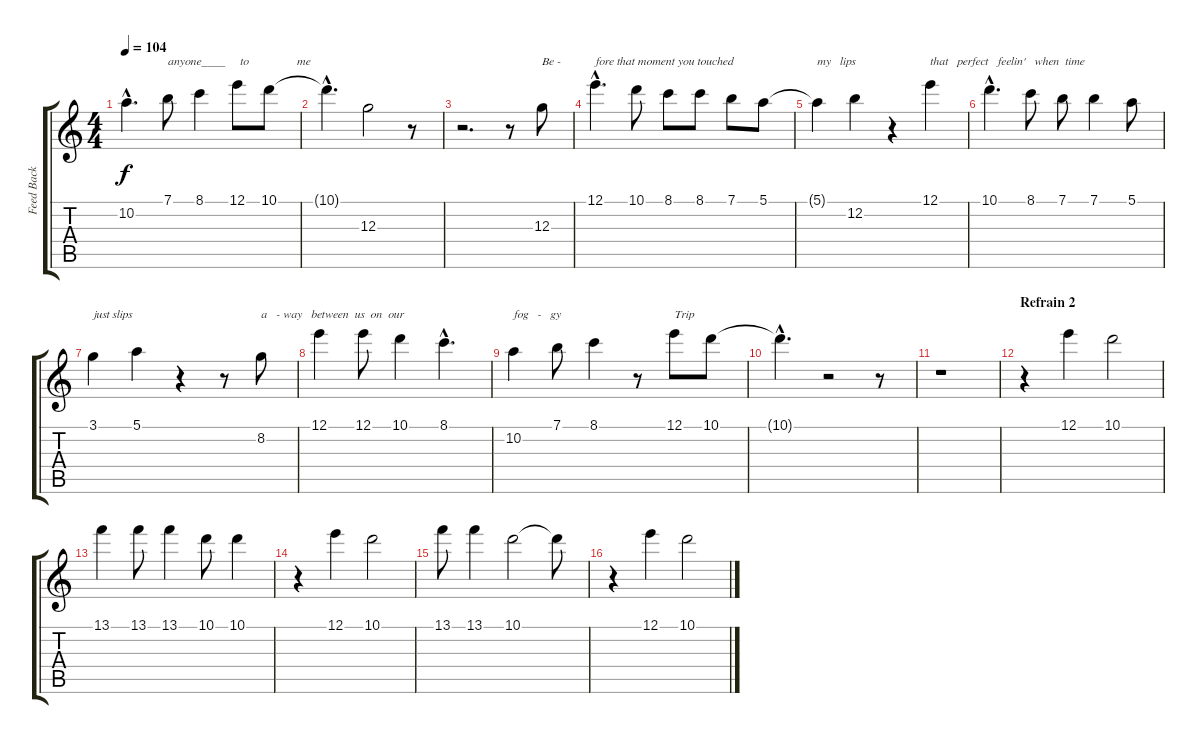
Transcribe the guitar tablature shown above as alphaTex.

\track ("Feed Back /idem guitare" "Feed Back ") {instrument guitarharmonics}
\staff {score tabs}
\tuning (E4 B3 G3 D3 A2 E2) {hide}
\ts (4 4)
\tempo 104
\clef g2
\ks c
10.2{hac t}.4{d dy f} 7.1.8{txt "anyone____     to                me"} 8.1.4 12.1.8 10.1.8 |
10.1{hac t}.4{d} 12.3.2 r.8 |
r.2{d} r.8 12.3.8{txt "Be - "} |
12.1{hac}.4{d txt "fore that moment you touched"} 10.1.8 8.1.8 8.1.8 7.1.8 5.1.8 |
5.1{t}.4{txt "my   lips"} 12.2.4 r.4 12.1.4{txt "that   perfect   feelin'   when  time"} |
10.1{hac}.4{d} 8.1.8 7.1.8 7.1.4 5.1.8 |
3.1.4{txt "just slips"} 5.1.4 r.4 r.8 8.2.8{txt "a   - way   between  us  on  our"} |
12.1.4 12.1.8 10.1.4 8.1{hac}.4{d} |
10.2.4{txt "fog   -   gy "} 7.1.8 8.1.4 r.8 12.1.8{txt "Trip"} 10.1.8 |
10.1{hac t}.4{d} r.2 r.8 |
r.1 |
\section ("" "Refrain 2")
r.4 12.1.4 10.1.2 |
13.1.4 13.1.8 13.1.4 10.1.8 10.1.4 |
r.4 12.1.4 10.1.2 |
13.1.8 13.1.4 10.1.2 10.1{t}.8 |
r.4 12.1.4 10.1.2
